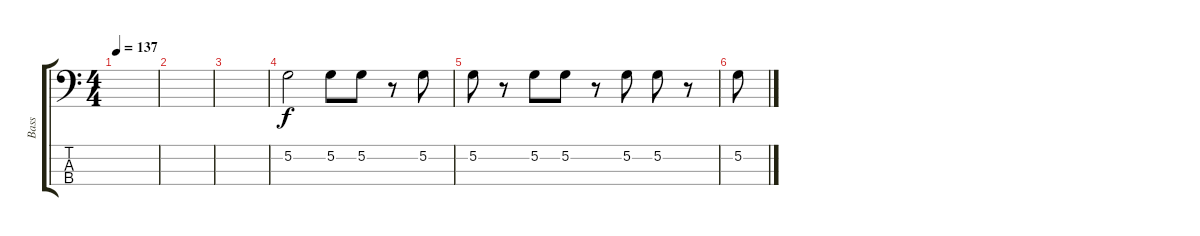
\track ("Bass" "Bass") {instrument electricbassfinger}
\staff {score tabs}
\tuning (G2 D2 A1 D1) {hide}
\ts (4 4)
\tempo 137
\clef f4
\ks c
|
|
|
5.2.2 5.2.8 5.2.8 r.8 5.2.8 |
5.2.8 r.8 5.2.8 5.2.8 r.8 5.2.8 5.2.8 r.8 |
5.2.8
